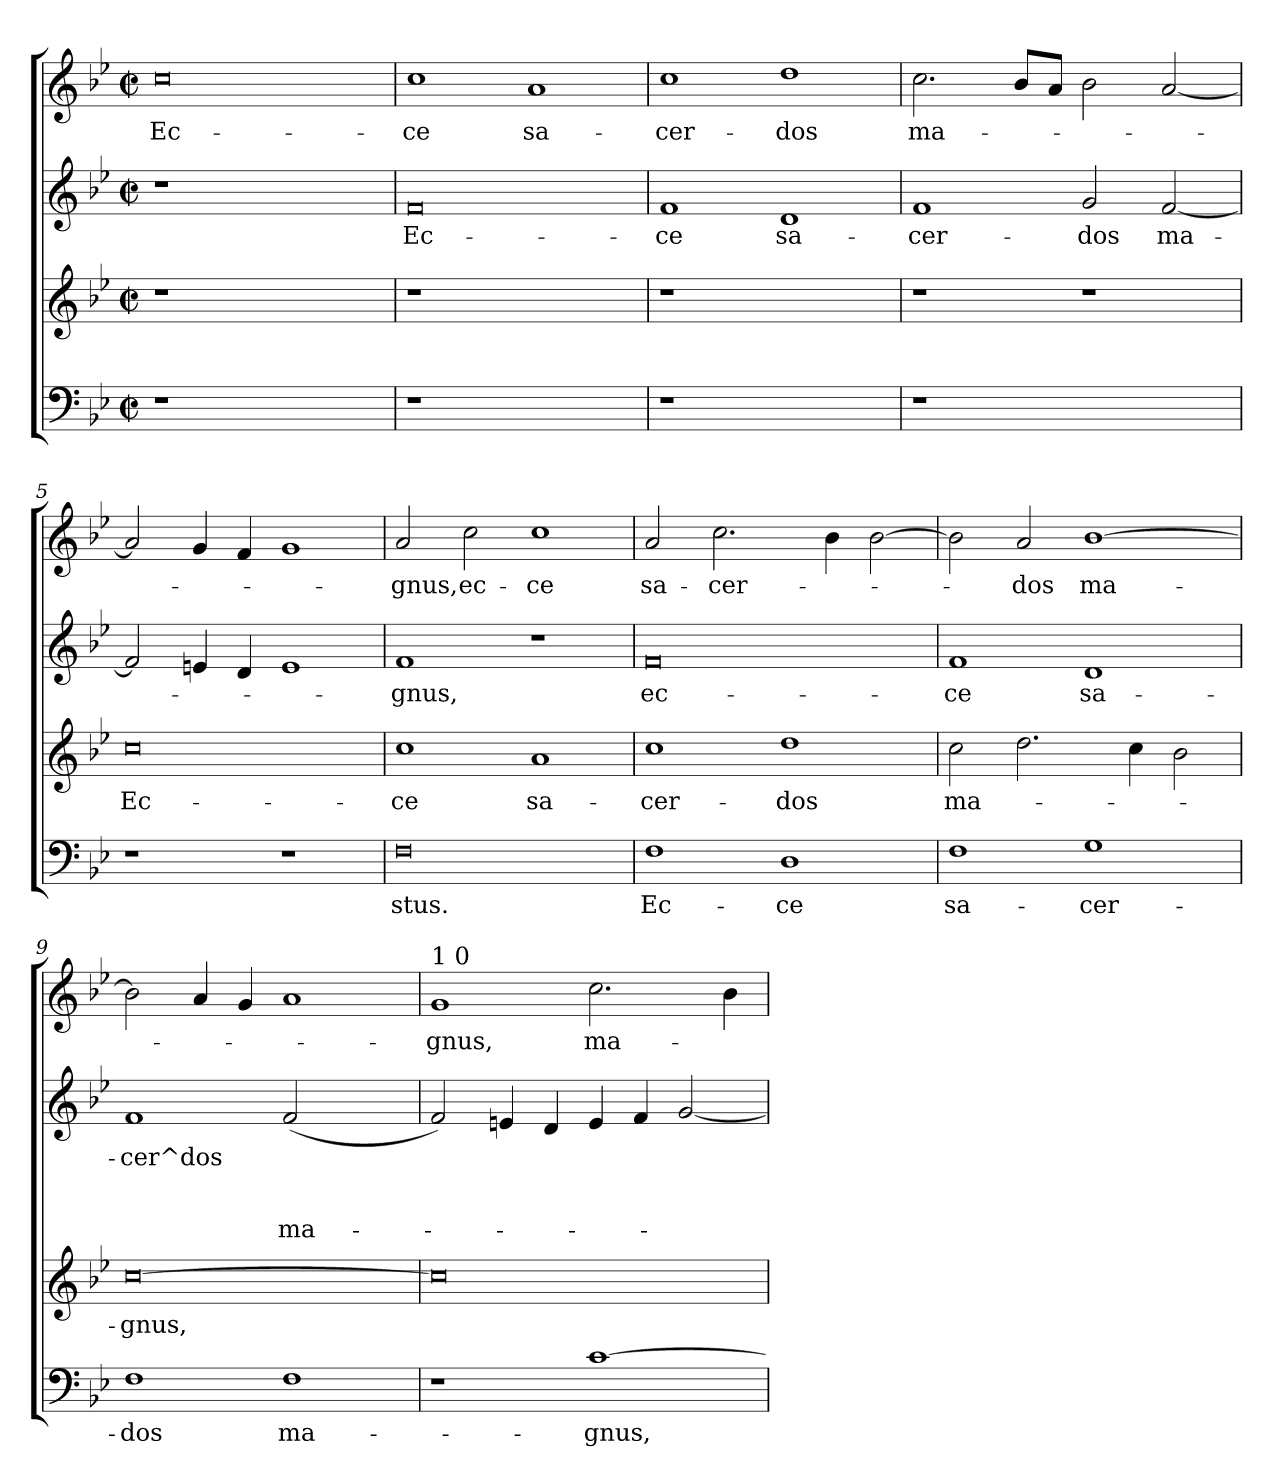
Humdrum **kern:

**kern	**text	**kern	**text	**kern	**text	**text	**text	**text	**kern	**text
*part4	*part4	*part3	*part3	*part2	*part2	*part2	*part2	*part2	*part1	*part1
*staff4	*staff4	*staff3	*staff3	*staff2	*staff2	*staff2	*staff2	*staff2	*staff1	*staff1
*clefF4	*	*clefG2	*	*clefG2	*	*	*	*	*clefG2	*
*k[b-e-]	*	*k[b-e-]	*	*k[b-e-]	*	*	*	*	*k[b-e-]	*
*B-:	*	*B-:	*	*B-:	*	*	*	*	*B-:	*
*M2/2	*	*M2/2	*	*M2/2	*	*	*	*	*M2/2	*
*met(c|)	*	*met(c|)	*	*met(c|)	*	*	*	*	*met(c|)	*
=1	=1	=1	=1	=1	=1	=1	=1	=1	=1	=1
!	!	!	!	!	!	!	!	!	!	!LO:LY:b
1r	.	1r	.	1r	.	.	.	.	0cc	Ec-
1ryy	.	1ryy	.	1ryy	.	.	.	.	.	.
=2	=2	=2	=2	=2	=2	=2	=2	=2	=2	=2
!	!	!	!	!	!LO:LY:b	!	!	!	!	!LO:LY:b
1r	.	1r	.	0f	Ec-	.	.	.	1cc	-ce
!	!	!	!	!	!	!	!	!	!	!LO:LY:b
1ryy	.	1ryy	.	.	.	.	.	.	1a	sa-
=3	=3	=3	=3	=3	=3	=3	=3	=3	=3	=3
!	!	!	!	!	!LO:LY:b	!	!	!	!	!LO:LY:b
1r	.	1r	.	1f	-ce	.	.	.	1cc	-cer-
!	!	!	!	!	!LO:LY:b	!	!	!	!	!LO:LY:b
1ryy	.	1ryy	.	1d	sa-	.	.	.	1dd	-dos
=4	=4	=4	=4	=4	=4	=4	=4	=4	=4	=4
!	!	!	!	!	!LO:LY:b	!	!	!	!	!LO:LY:b
1r	.	1r	.	1f	-cer-	.	.	.	2.cc\	ma-
.	.	.	.	.	.	.	.	.	8b-/L	.
.	.	.	.	.	.	.	.	.	8a/J	.
!	!	!	!	!	!LO:LY:b	!	!	!	!	!
1ryy	.	1r	.	2g/	-dos	.	.	.	2b-\	.
!	!	!	!	!	!LO:LY:b	!	!	!	!	!
.	.	.	.	[<2f/	ma-	.	.	.	[<2a/	.
=5	=5	=5	=5	=5	=5	=5	=5	=5	=5	=5
!	!	!	!LO:LY:b	!	!	!	!	!	!	!
1r	.	0cc	Ec-	2f/]	.	.	.	.	2a</]	.
.	.	.	.	4en/	.	.	.	.	4g/	.
.	.	.	.	4d/	.	.	.	.	4f/	.
1r	.	.	.	1e	.	.	.	.	1g	.
=6	=6	=6	=6	=6	=6	=6	=6	=6	=6	=6
!	!LO:LY:b	!	!LO:LY:b	!	!LO:LY:b	!	!	!	!	!LO:LY:b
0F	stus.	1cc	-ce	1f	-gnus,	.	.	.	2a/	-gnus,
!	!	!	!	!	!	!	!	!	!	!LO:LY:b
.	.	.	.	.	.	.	.	.	2cc\	ec-
!	!	!	!LO:LY:b	!	!	!	!	!	!	!LO:LY:b
.	.	1a	sa-	1r	.	.	.	.	1cc	-ce
=7	=7	=7	=7	=7	=7	=7	=7	=7	=7	=7
!	!LO:LY:b	!	!LO:LY:b	!	!LO:LY:b	!	!	!	!	!LO:LY:b
1F	Ec-	1cc	-cer-	0f	ec-	.	.	.	2a/	sa-
!	!	!	!	!	!	!	!	!	!	!LO:LY:b
.	.	.	.	.	.	.	.	.	2.cc\	-cer-
!	!LO:LY:b	!	!LO:LY:b	!	!	!	!	!	!	!
1D	-ce	1dd	-dos	.	.	.	.	.	.	.
.	.	.	.	.	.	.	.	.	4b-\	.
.	.	.	.	.	.	.	.	.	[>2b-\	.
=8	=8	=8	=8	=8	=8	=8	=8	=8	=8	=8
!	!LO:LY:b	!	!LO:LY:b	!	!LO:LY:b	!	!	!	!	!
1F	sa-	2cc\	ma-	1f	-ce	.	.	.	2b-\]	.
!	!	!	!	!	!	!	!	!	!	!LO:LY:b
.	.	2.dd\	.	.	.	.	.	.	2a/	-dos
!	!LO:LY:b	!	!	!	!LO:LY:b	!	!	!	!	!LO:LY:b
1G	-cer-	.	.	1d	sa-	.	.	.	[<1b-	ma-
.	.	4cc\	.	.	.	.	.	.	.	.
.	.	2b-\	.	.	.	.	.	.	.	.
!!LO:LB:g=z
=9	=9	=9	=9	=9	=9	=9	=9	=9	=9	=9
!	!LO:LY:b	!	!LO:LY:b	!	!LO:LY:b	!	!	!	!	!
1F	-dos	[>0cc	-gnus,	1f	-cer^dos-	.	.	.	2b-\]	.
.	.	.	.	.	.	.	.	.	4a/	.
.	.	.	.	.	.	.	.	.	4g/	.
!	!LO:LY:b	!	!	!	!LO:LY:b	!	!	!LO:LY:b	!	!
1F	ma-	.	.	(<2f/	-	.	.	ma-	1a	.
.	.	.	.	2ryy	.	.	.	.	.	.
=10	=10	=10	=10	=10	=10	=10	=10	=10	=10	=10
!	!	!	!	!	!	!	!	!	!LO:TX:a:t=1 0	!
!	!	!	!	!	!	!	!	!	!	!LO:LY:b
1r	.	0cc]	.	2f/)	.	.	.	.	1g	-gnus,
.	.	.	.	4en/	.	.	.	.	.	.
.	.	.	.	4d/	.	.	.	.	.	.
!	!LO:LY:b	!	!	!	!	!	!	!	!	!LO:LY:b
[>1c	-gnus,	.	.	4e/	.	.	.	.	2.cc\	ma-
.	.	.	.	4f/	.	.	.	.	.	.
.	.	.	.	[<2g/	.	.	.	.	.	.
.	.	.	.	.	.	.	.	.	4b-\	.
=	=	=	=	=	=	=	=	=	=	=
*-	*-	*-	*-	*-	*-	*-	*-	*-	*-	*-
